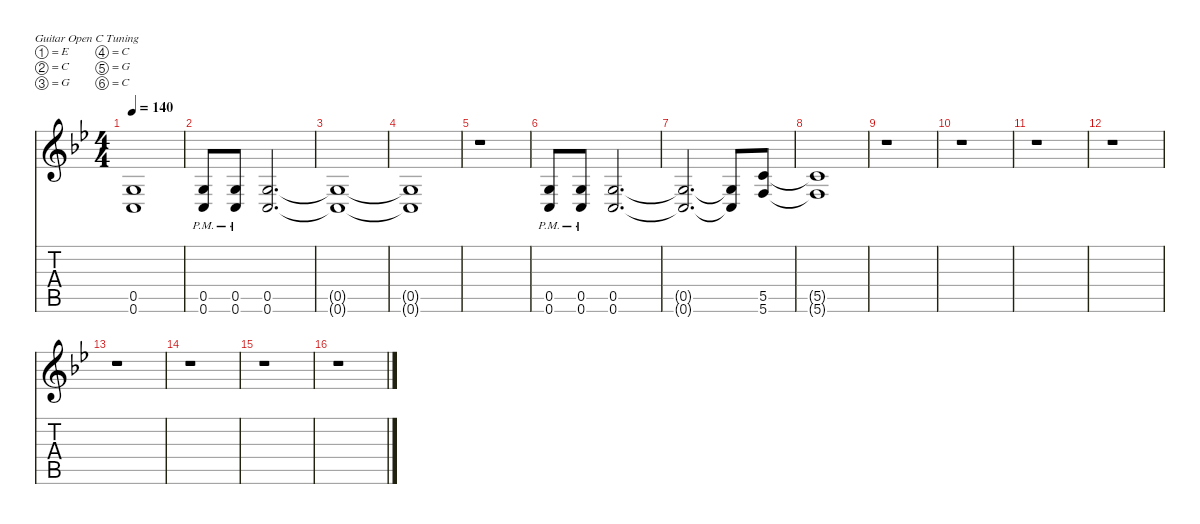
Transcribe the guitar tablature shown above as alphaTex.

\defaultSystemsLayout 4
\hideDynamics
\bracketExtendMode nobrackets
\singleTrackTrackNamePolicy hidden
\multiTrackTrackNamePolicy hidden
\firstSystemTrackNameMode fullname
\otherSystemsTrackNameOrientation horizontal
\track ("Guitar 2" "od.guit.") {instrument overdrivenguitar}
\staff {score tabs}
\tuning (E4 C4 G3 C3 G2 C2)
\ts (4 4)
\tempo 140
\clef g2
\ks gminor
(0.5{t acc forcenatural} 0.6{t acc forcenatural}).1{dy f beam Up} |
(0.5{pm acc forcenatural} 0.6{pm acc forcenatural}).8{beam Up} (0.5{pm acc forcenatural} 0.6{pm acc forcenatural}).8{beam Up} (0.5{acc forcenatural} 0.6{acc forcenatural}).2{d beam Up} |
(0.5{t acc forcenatural} 0.6{t acc forcenatural}).1{beam Up} |
(0.5{t acc forcenatural} 0.6{t acc forcenatural}).1{beam Up} |
r.1{beam Down} |
(0.5{pm acc forcenatural} 0.6{pm acc forcenatural}).8{beam Up} (0.5{pm acc forcenatural} 0.6{pm acc forcenatural}).8{beam Up} (0.5{acc forcenatural} 0.6{acc forcenatural}).2{d beam Up} |
(0.5{t acc forcenatural} 0.6{t acc forcenatural}).2{d beam Up} (0.5{t acc forcenatural} 0.6{t acc forcenatural}).8{beam Up} (5.5{acc forcenatural} 5.6{acc forcenatural}).8{beam Up} |
(5.5{t acc forcenatural} 5.6{t acc forcenatural}).1{beam Up} |
r.1{beam Down} |
r.1{beam Down} |
r.1{beam Down} |
r.1{beam Down} |
r.1{beam Down} |
r.1{beam Down} |
r.1{beam Down} |
r.1{beam Down}
